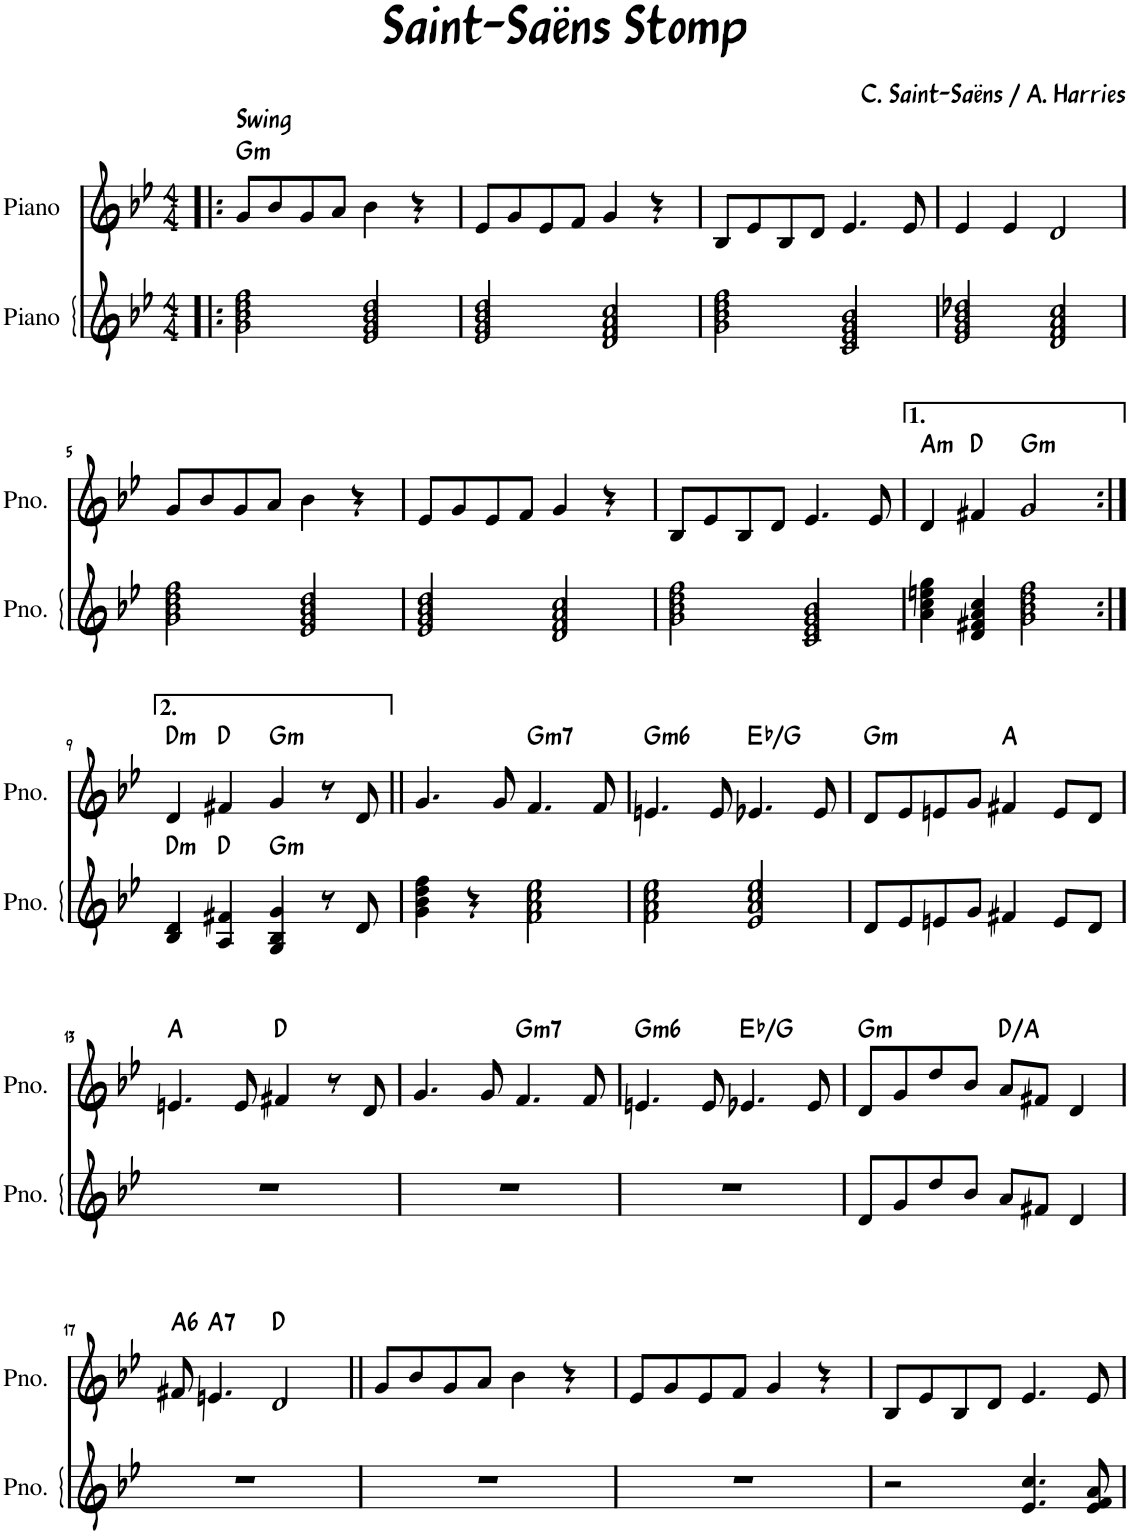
**kern	**kern	**harte
*part2	*part1	*part1
*staff2	*staff1	*
*I"Piano	*I"Piano	*
*I'Pno.	*I'Pno.	*
*clefG2	*clefG2	*
*k[b-e-]	*k[b-e-]	*
*M4/4	*M4/4	*
=1!|:	=1!|:	=1!|:
!	!LO:TX:a:t=Swing	!LO:H:kt=m
2g\ 2b-\ 2dd\ 2ff\	8g/L	G:min
.	8b-/	.
.	8g/	.
.	8a/J	.
2e-/ 2g/ 2b-/ 2dd/	4b-\	.
.	4r	.
=2	=2	=2
2e-/ 2g/ 2b-/ 2dd/	8e-/L	.
.	8g/	.
.	8e-/	.
.	8f/J	.
2d/ 2f/ 2a/ 2cc/	4g/	.
.	4r	.
=3	=3	=3
2g\ 2b-\ 2dd\ 2ff\	8B-/L	.
.	8e-/	.
.	8B-/	.
.	8d/J	.
2c/ 2e-/ 2g/ 2b-/	4.e-/	.
.	8e-/	.
=4	=4	=4
2e-/ 2g/ 2b-/ 2dd-X/	4e-/	.
.	4e-/	.
2d/ 2f/ 2a/ 2cc/	2d/	.
!!LO:LB:g=z
=5	=5	=5
2g\ 2b-\ 2dd\ 2ff\	8g/L	.
.	8b-/	.
.	8g/	.
.	8a/J	.
2e-/ 2g/ 2b-/ 2dd/	4b-\	.
.	4r	.
=6	=6	=6
2e-/ 2g/ 2b-/ 2dd/	8e-/L	.
.	8g/	.
.	8e-/	.
.	8f/J	.
2d/ 2f/ 2a/ 2cc/	4g/	.
.	4r	.
=7	=7	=7
2g\ 2b-\ 2dd\ 2ff\	8B-/L	.
.	8e-/	.
.	8B-/	.
.	8d/J	.
2c/ 2e-/ 2g/ 2b-/	4.e-/	.
.	8e-/	.
=8	=8	=8
!	!	!LO:H:kt=m
4a\ 4cc\ 4een\ 4gg\	4d/	A:min
4d/ 4f#X/ 4a/ 4cc/	4f#X/	D:maj
!	!	!LO:H:kt=m
2g\ 2b-\ 2dd\ 2ff\	2g/	G:min
!!LO:LB:g=z
=9:|!	=9:|!	=9:|!
!	!	!LO:H:kt=m
4B-/ 4d/	4d/	D:min
4A/ 4f#X/	4f#X/	D:maj
!	!	!LO:H:kt=m
4G/ 4B-/ 4g/	4g/	G:min
8r	8r	.
8d/	8d/	.
=10||	=10||	=10||
4g\ 4b-\ 4dd\ 4ff\	4.g/	.
4r	.	.
.	8g/	.
!	!	!LO:H:kt=m7
2f\ 2a\ 2cc\ 2ee-\	4.f/	G:min7
.	8f/	.
=11	=11	=11
!	!	!LO:H:kt=m6
2f\ 2a\ 2cc\ 2ee-\	4.en/	G:min6
.	8e/	.
2e-/ 2a/ 2cc/ 2ee-/	4.e-X/	Eb:maj/3
.	8e-/	.
=12	=12	=12
!	!	!LO:H:kt=m
8d/L	8d/L	G:min
8e-/	8e-/	.
8en/	8en/	.
8g/J	8g/J	.
4f#X/	4f#X/	A:maj
8e/L	8e/L	.
8d/J	8d/J	.
!!LO:LB:g=z
=13	=13	=13
1r	4.en/	A:maj
.	8e/	.
.	4f#X/	D:maj
.	8r	.
.	8d/	.
=14	=14	=14
1r	4.g/	.
.	8g/	.
!	!	!LO:H:kt=m7
.	4.f/	G:min7
.	8f/	.
=15	=15	=15
!	!	!LO:H:kt=m6
1r	4.en/	G:min6
.	8e/	.
.	4.e-X/	Eb:maj/3
.	8e-/	.
=16	=16	=16
!	!	!LO:H:kt=m
8d/L	8d/L	G:min
8g/	8g/	.
8dd/	8dd/	.
8b-/J	8b-/J	.
8a/L	8a/L	D:maj/5
8f#X/J	8f#X/J	.
4d/	4d/	.
!!LO:LB:g=z
=17	=17	=17
!	!	!LO:H:kt=6
1r	8f#X/	A:maj6
!	!	!LO:H:kt=7
.	4.en/	A:7
.	2d/	D:maj
=18||	=18||	=18||
1r	8g/L	.
.	8b-/	.
.	8g/	.
.	8a/J	.
.	4b-\	.
.	4r	.
=19	=19	=19
1r	8e-/L	.
.	8g/	.
.	8e-/	.
.	8f/J	.
.	4g/	.
.	4r	.
=20	=20	=20
2r	8B-/L	.
.	8e-/	.
.	8B-/	.
.	8d/J	.
4.e-/ 4.cc/	4.e-/	.
8e-/ 8f/ 8a/	8e-/	.
=	=	=
*-	*-	*-
